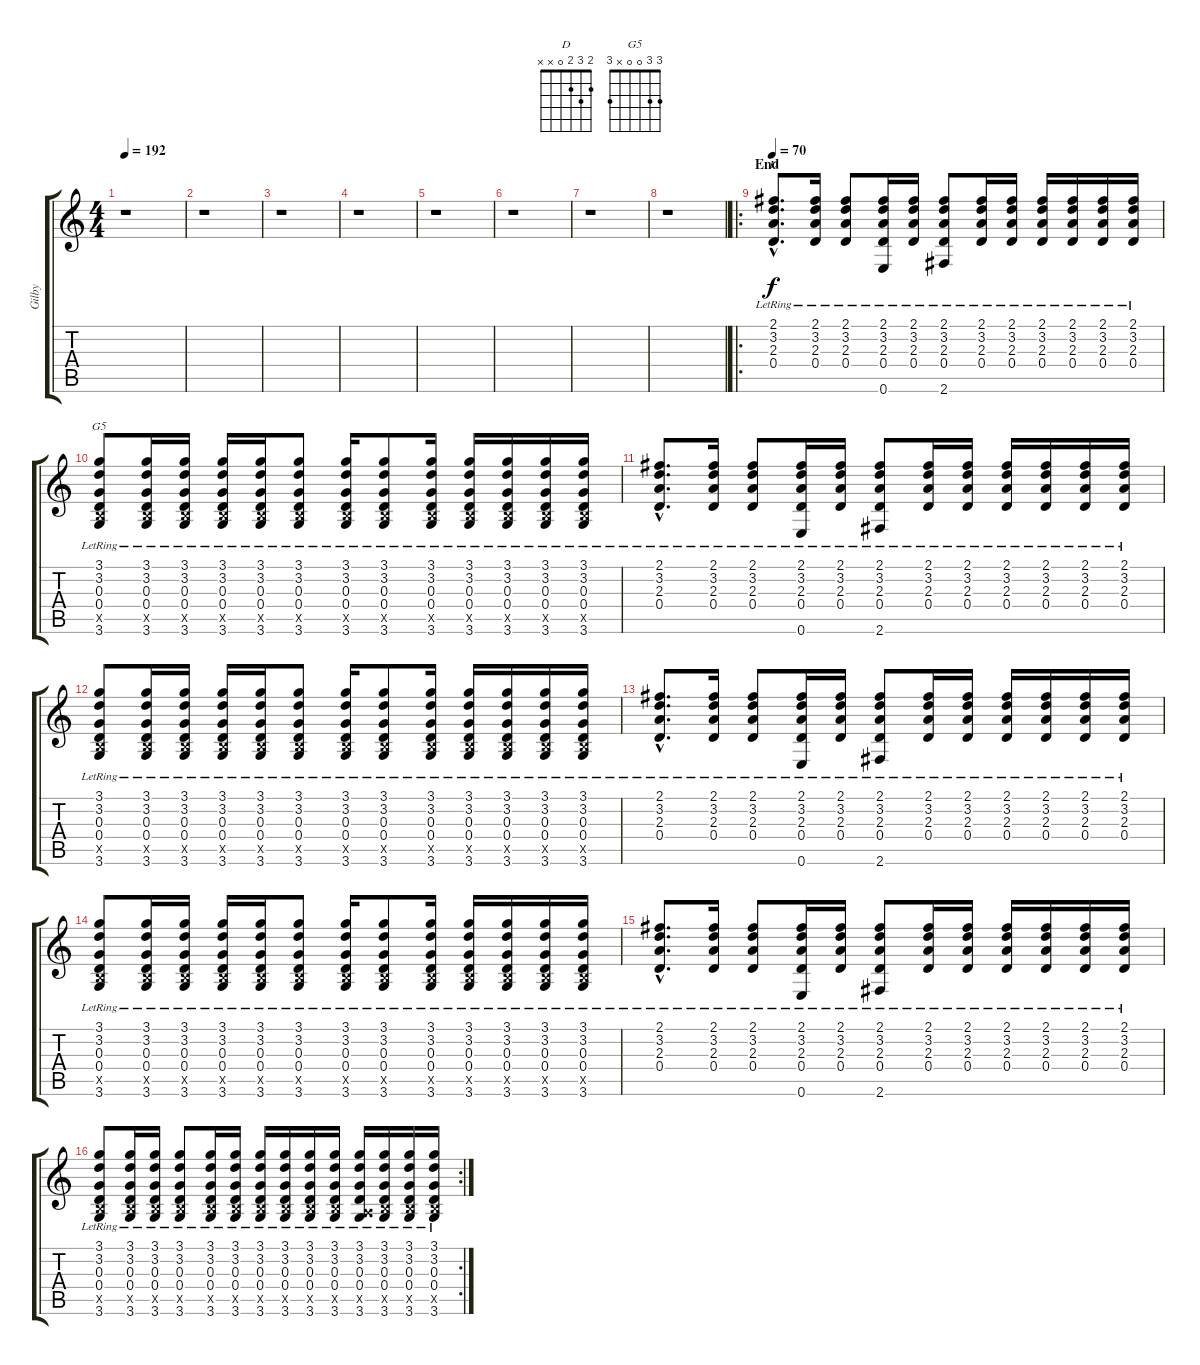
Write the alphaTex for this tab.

\track ("Gilby" "Gilby") {instrument electricguitarjazz}
\staff {score tabs}
\tuning (E4 B3 G3 D3 A2 E2) {hide}
\chord ("D" 2 3 2 0 x x)
\chord ("G5" 3 3 0 0 x 3)
\ts (4 4)
\tempo 192
\clef g2
\ks c
r.1{dy f} |
r.1 |
r.1 |
r.1 |
r.1 |
r.1 |
r.1 |
r.1 |
\ro
\section ("" "End")
\tempo 70
(2.1{hac lr} 3.2{hac lr} 2.3{hac lr} 0.4{hac lr}).8{d ch "D" volume 7} (2.1{lr} 3.2{lr} 2.3{lr} 0.4{lr}).16 (2.1{lr} 3.2{lr} 2.3{lr} 0.4{lr}).8 (2.1{lr} 3.2{lr} 2.3{lr} 0.4{lr} 0.6{lr}).16 (2.1{lr} 3.2{lr} 2.3{lr} 0.4{lr}).16 (2.1{lr} 3.2{lr} 2.3{lr} 0.4{lr} 2.6{lr}).8 (2.1{lr} 3.2{lr} 2.3{lr} 0.4{lr}).16 (2.1{lr} 3.2{lr} 2.3{lr} 0.4{lr}).16 (2.1{lr} 3.2{lr} 2.3{lr} 0.4{lr}).16 (2.1{lr} 3.2{lr} 2.3{lr} 0.4{lr}).16 (2.1{lr} 3.2{lr} 2.3{lr} 0.4{lr}).16 (2.1{lr} 3.2{lr} 2.3{lr} 0.4{lr}).16 |
(3.1{lr} 3.2{lr} 0.3{lr} 0.4{lr} 2.5{x} 3.6{lr}).8{ch "G5"} (3.1{lr} 3.2{lr} 0.3{lr} 0.4{lr} 2.5{x} 3.6{lr}).16 (3.1{lr} 3.2{lr} 0.3{lr} 0.4{lr} 2.5{x} 3.6{lr}).16 (3.1{lr} 3.2{lr} 0.3{lr} 0.4{lr} 2.5{x} 3.6{lr}).16 (3.1{lr} 3.2{lr} 0.3{lr} 0.4{lr} 2.5{x} 3.6{lr}).16 (3.1{lr} 3.2{lr} 0.3{lr} 0.4{lr} 2.5{x} 3.6{lr}).8 (3.1{lr} 3.2{lr} 0.3{lr} 0.4{lr} 2.5{x} 3.6{lr}).16 (3.1{lr} 3.2{lr} 0.3{lr} 0.4{lr} 2.5{x} 3.6{lr}).8 (3.1{lr} 3.2{lr} 0.3{lr} 0.4{lr} 2.5{x} 3.6{lr}).16 (3.1{lr} 3.2{lr} 0.3{lr} 0.4{lr} 2.5{x} 3.6{lr}).16 (3.1{lr} 3.2{lr} 0.3{lr} 0.4{lr} 2.5{x} 3.6{lr}).16 (3.1{lr} 3.2{lr} 0.3{lr} 0.4{lr} 2.5{x} 3.6{lr}).16 (3.1{lr} 3.2{lr} 0.3{lr} 0.4{lr} 2.5{x} 3.6{lr}).16 |
(2.1{hac lr} 3.2{hac lr} 2.3{hac lr} 0.4{hac lr}).8{d} (2.1{lr} 3.2{lr} 2.3{lr} 0.4{lr}).16 (2.1{lr} 3.2{lr} 2.3{lr} 0.4{lr}).8 (2.1{lr} 3.2{lr} 2.3{lr} 0.4{lr} 0.6{lr}).16 (2.1{lr} 3.2{lr} 2.3{lr} 0.4{lr}).16 (2.1{lr} 3.2{lr} 2.3{lr} 0.4{lr} 2.6{lr}).8 (2.1{lr} 3.2{lr} 2.3{lr} 0.4{lr}).16 (2.1{lr} 3.2{lr} 2.3{lr} 0.4{lr}).16 (2.1{lr} 3.2{lr} 2.3{lr} 0.4{lr}).16 (2.1{lr} 3.2{lr} 2.3{lr} 0.4{lr}).16 (2.1{lr} 3.2{lr} 2.3{lr} 0.4{lr}).16 (2.1{lr} 3.2{lr} 2.3{lr} 0.4{lr}).16 |
(3.1{lr} 3.2{lr} 0.3{lr} 0.4{lr} 2.5{x} 3.6{lr}).8 (3.1{lr} 3.2{lr} 0.3{lr} 0.4{lr} 2.5{x} 3.6{lr}).16 (3.1{lr} 3.2{lr} 0.3{lr} 0.4{lr} 2.5{x} 3.6{lr}).16 (3.1{lr} 3.2{lr} 0.3{lr} 0.4{lr} 2.5{x} 3.6{lr}).16 (3.1{lr} 3.2{lr} 0.3{lr} 0.4{lr} 2.5{x} 3.6{lr}).16 (3.1{lr} 3.2{lr} 0.3{lr} 0.4{lr} 2.5{x} 3.6{lr}).8 (3.1{lr} 3.2{lr} 0.3{lr} 0.4{lr} 2.5{x} 3.6{lr}).16 (3.1{lr} 3.2{lr} 0.3{lr} 0.4{lr} 2.5{x} 3.6{lr}).8 (3.1{lr} 3.2{lr} 0.3{lr} 0.4{lr} 2.5{x} 3.6{lr}).16 (3.1{lr} 3.2{lr} 0.3{lr} 0.4{lr} 2.5{x} 3.6{lr}).16 (3.1{lr} 3.2{lr} 0.3{lr} 0.4{lr} 2.5{x} 3.6{lr}).16 (3.1{lr} 3.2{lr} 0.3{lr} 0.4{lr} 2.5{x} 3.6{lr}).16 (3.1{lr} 3.2{lr} 0.3{lr} 0.4{lr} 2.5{x} 3.6{lr}).16 |
(2.1{hac lr} 3.2{hac lr} 2.3{hac lr} 0.4{hac lr}).8{d} (2.1{lr} 3.2{lr} 2.3{lr} 0.4{lr}).16 (2.1{lr} 3.2{lr} 2.3{lr} 0.4{lr}).8 (2.1{lr} 3.2{lr} 2.3{lr} 0.4{lr} 0.6{lr}).16 (2.1{lr} 3.2{lr} 2.3{lr} 0.4{lr}).16 (2.1{lr} 3.2{lr} 2.3{lr} 0.4{lr} 2.6{lr}).8 (2.1{lr} 3.2{lr} 2.3{lr} 0.4{lr}).16 (2.1{lr} 3.2{lr} 2.3{lr} 0.4{lr}).16 (2.1{lr} 3.2{lr} 2.3{lr} 0.4{lr}).16 (2.1{lr} 3.2{lr} 2.3{lr} 0.4{lr}).16 (2.1{lr} 3.2{lr} 2.3{lr} 0.4{lr}).16 (2.1{lr} 3.2{lr} 2.3{lr} 0.4{lr}).16 |
(3.1{lr} 3.2{lr} 0.3{lr} 0.4{lr} 2.5{x} 3.6{lr}).8 (3.1{lr} 3.2{lr} 0.3{lr} 0.4{lr} 2.5{x} 3.6{lr}).16 (3.1{lr} 3.2{lr} 0.3{lr} 0.4{lr} 2.5{x} 3.6{lr}).16 (3.1{lr} 3.2{lr} 0.3{lr} 0.4{lr} 2.5{x} 3.6{lr}).16 (3.1{lr} 3.2{lr} 0.3{lr} 0.4{lr} 2.5{x} 3.6{lr}).16 (3.1{lr} 3.2{lr} 0.3{lr} 0.4{lr} 2.5{x} 3.6{lr}).8 (3.1{lr} 3.2{lr} 0.3{lr} 0.4{lr} 2.5{x} 3.6{lr}).16 (3.1{lr} 3.2{lr} 0.3{lr} 0.4{lr} 2.5{x} 3.6{lr}).8 (3.1{lr} 3.2{lr} 0.3{lr} 0.4{lr} 2.5{x} 3.6{lr}).16 (3.1{lr} 3.2{lr} 0.3{lr} 0.4{lr} 2.5{x} 3.6{lr}).16 (3.1{lr} 3.2{lr} 0.3{lr} 0.4{lr} 2.5{x} 3.6{lr}).16 (3.1{lr} 3.2{lr} 0.3{lr} 0.4{lr} 2.5{x} 3.6{lr}).16 (3.1{lr} 3.2{lr} 0.3{lr} 0.4{lr} 2.5{x} 3.6{lr}).16 |
(2.1{hac lr} 3.2{hac lr} 2.3{hac lr} 0.4{hac lr}).8{d} (2.1{lr} 3.2{lr} 2.3{lr} 0.4{lr}).16 (2.1{lr} 3.2{lr} 2.3{lr} 0.4{lr}).8 (2.1{lr} 3.2{lr} 2.3{lr} 0.4{lr} 0.6{lr}).16 (2.1{lr} 3.2{lr} 2.3{lr} 0.4{lr}).16 (2.1{lr} 3.2{lr} 2.3{lr} 0.4{lr} 2.6{lr}).8 (2.1{lr} 3.2{lr} 2.3{lr} 0.4{lr}).16 (2.1{lr} 3.2{lr} 2.3{lr} 0.4{lr}).16 (2.1{lr} 3.2{lr} 2.3{lr} 0.4{lr}).16 (2.1{lr} 3.2{lr} 2.3{lr} 0.4{lr}).16 (2.1{lr} 3.2{lr} 2.3{lr} 0.4{lr}).16 (2.1{lr} 3.2{lr} 2.3{lr} 0.4{lr}).16 |
\rc 2
(3.1{lr} 3.2{lr} 0.3{lr} 0.4{lr} 2.5{x} 3.6{lr}).8 (3.1{lr} 3.2{lr} 0.3{lr} 0.4{lr} 2.5{x} 3.6{lr}).16 (3.1{lr} 3.2{lr} 0.3{lr} 0.4{lr} 2.5{x} 3.6{lr}).16 (3.1{lr} 3.2{lr} 0.3{lr} 0.4{lr} 2.5{x} 3.6{lr}).8 (3.1{lr} 3.2{lr} 0.3{lr} 0.4{lr} 2.5{x} 3.6{lr}).16 (3.1{lr} 3.2{lr} 0.3{lr} 0.4{lr} 2.5{x} 3.6{lr}).16 (3.1{lr} 3.2{lr} 0.3{lr} 0.4{lr} 2.5{x} 3.6{lr}).16 (3.1{lr} 3.2{lr} 0.3{lr} 0.4{lr} 2.5{x} 3.6{lr}).16 (3.1{lr} 3.2{lr} 0.3{lr} 0.4{lr} 2.5{x} 3.6{lr}).16 (3.1{lr} 3.2{lr} 0.3{lr} 0.4{lr} 2.5{x} 3.6{lr}).16 (3.1{lr} 3.2{lr} 0.3{lr} 0.4{lr} 0.5{x} 3.6{lr}).16 (3.1{lr} 3.2{lr} 0.3{lr} 0.4{lr} 2.5{x} 3.6{lr}).16 (3.1{lr} 3.2{lr} 0.3{lr} 0.4{lr} 2.5{x} 3.6{lr}).16 (3.1{lr} 3.2{lr} 0.3{lr} 0.4{lr} 2.5{x} 3.6{lr}).16
